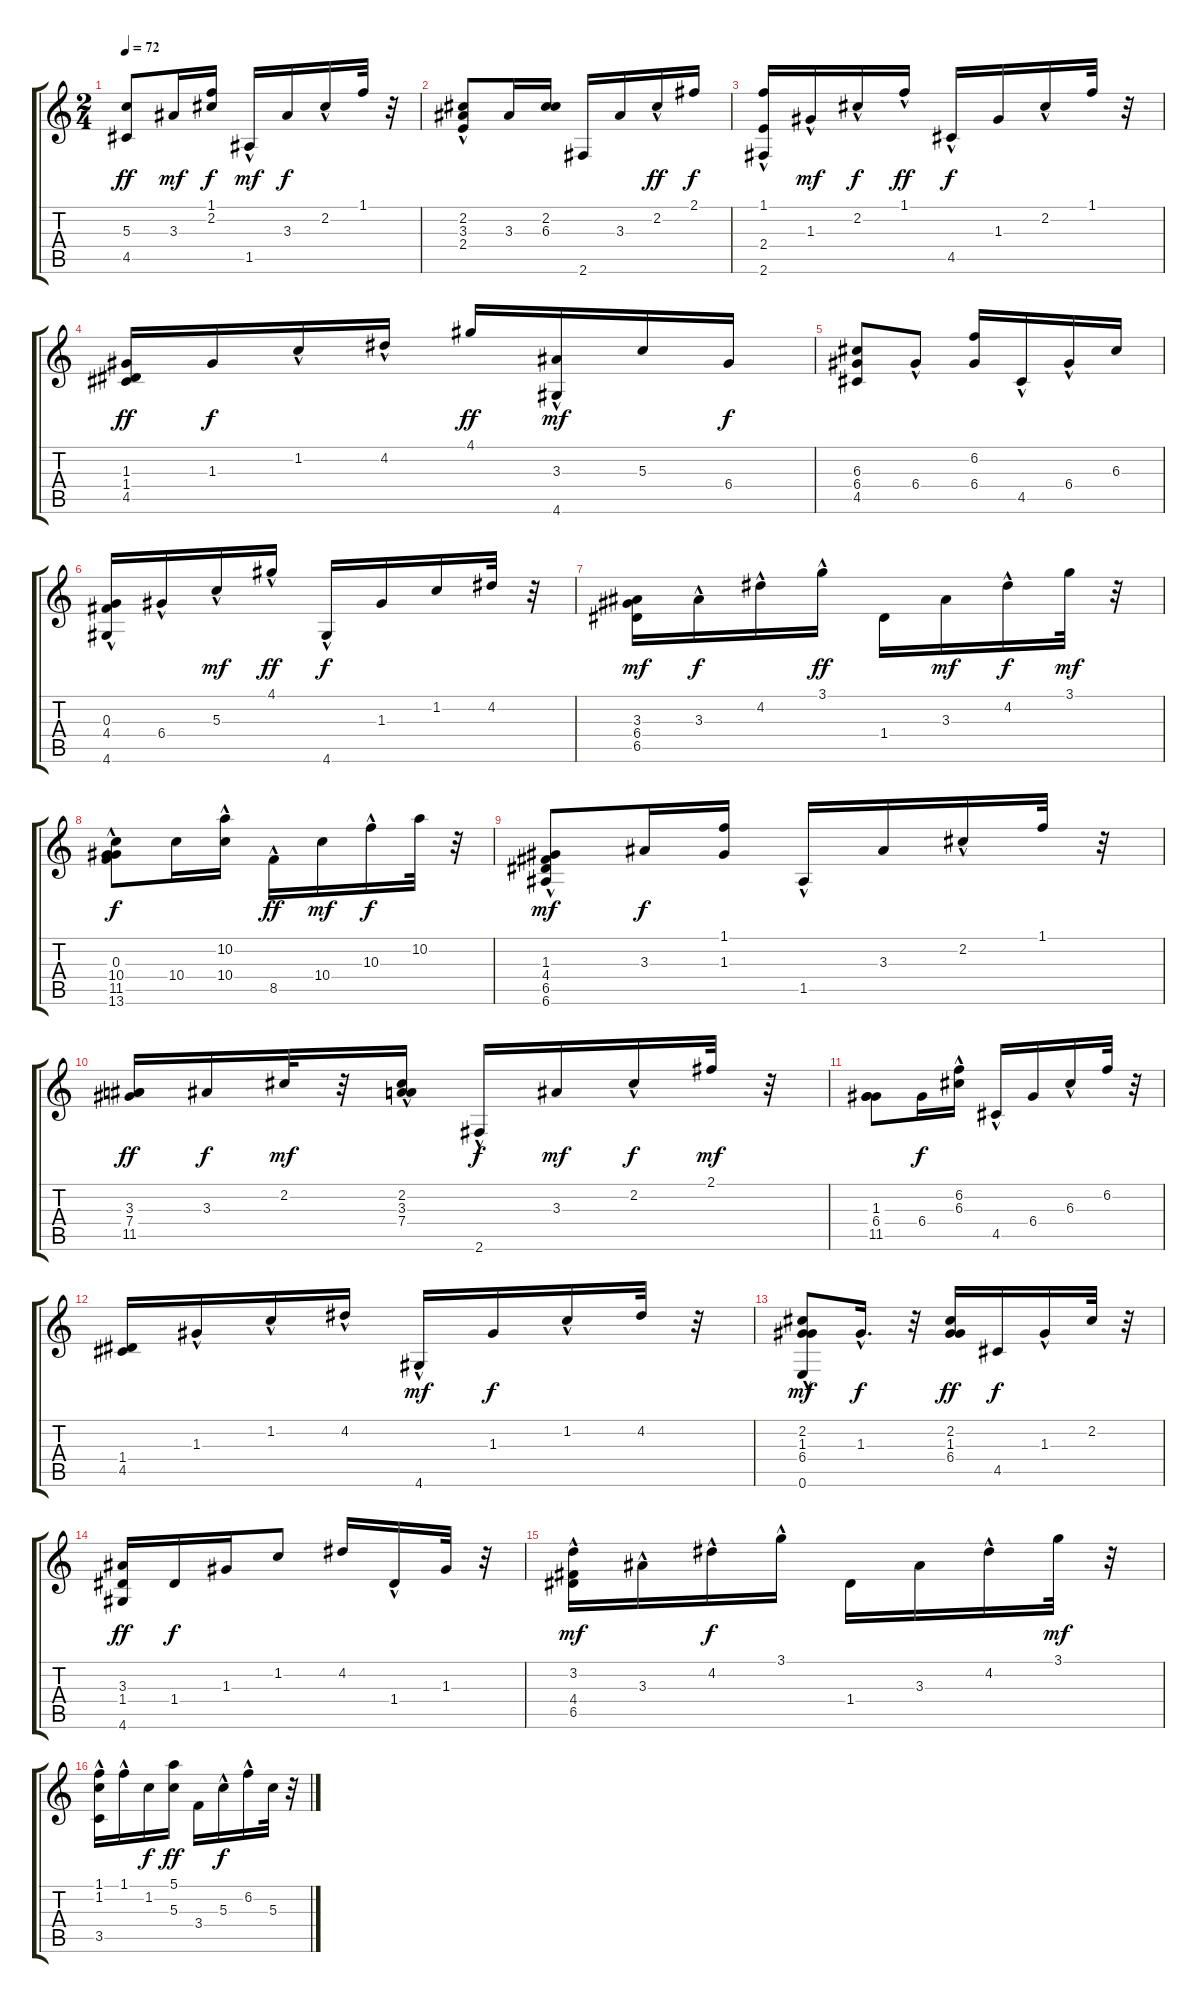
\track "" {instrument acousticguitarsteel}
\staff {score tabs}
\tuning (E4 B3 G3 D3 A2 E2) {hide}
\ts (2 4)
\tempo 72
\clef g2
\ks c
(5.3 4.5).8{dy ff} 3.3.16{dy mf} (1.1 2.2).16{dy f} 1.5{hac}.16{dy mf} 3.3.16{dy f} 2.2{hac}.16 1.1.32 r.32 |
(2.2 3.3{hac} 2.4).8 3.3.16 (2.2 6.3).16 2.6.16 3.3.16 2.2{hac}.16{dy ff} 2.1.16{dy f} |
(1.1 2.4{hac} 2.6).16 1.3{hac}.16{dy mf} 2.2{hac}.16{dy f} 1.1{hac}.16{dy ff} 4.5{hac}.16{dy f} 1.3.16 2.2{hac}.16 1.1.32 r.32 |
(1.3 1.4 4.5).16{dy ff} 1.3.16{dy f} 1.2{hac}.16 4.2{hac}.16 4.1.16{dy ff} (3.3 4.6{hac}).16{dy mf} 5.3.16 6.4.16{dy f} |
(6.3 6.4 4.5).8 6.4{hac}.8 (6.2 6.4).16 4.5{hac}.16 6.4{hac}.16 6.3.16 |
(0.3 4.4 4.6{hac}).16 6.4{hac}.16 5.3{hac}.16{dy mf} 4.1{hac}.16{dy ff} 4.6{hac}.16{dy f} 1.3.16 1.2.16 4.2.32 r.32 |
(3.3 6.4 6.5).16{dy mf} 3.3{hac}.16{dy f} 4.2{hac}.16 3.1{hac}.16{dy ff} 1.4.16 3.3.16{dy mf} 4.2{hac}.16{dy f} 3.1.32{dy mf} r.32 |
(0.3{hac} 10.4 11.5 13.6{hac}).8{dy f} 10.4.16 (10.2{hac} 10.4).16 8.5{hac}.16{dy ff} 10.4.16{dy mf} 10.3{hac}.16{dy f} 10.2.32 r.32 |
(1.3 4.4{hac} 6.5 6.6).8{dy mf} 3.3.16{dy f} (1.1 1.3).16 1.5{hac}.16 3.3.16 2.2{hac}.16 1.1.32 r.32 |
(3.3 7.4 11.5).16{dy ff} 3.3.16{dy f} 2.2.32{dy mf} r.32 (2.2 3.3{hac} 7.4).16 2.6{hac}.16{dy f} 3.3.16{dy mf} 2.2{hac}.16{dy f} 2.1.32{dy mf} r.32 |
(1.3 6.4 11.5).8 6.4.16{dy f} (6.2{hac} 6.3).16 4.5{hac}.16 6.4.16 6.3{hac}.16 6.2.32 r.32 |
(1.4 4.5).16 1.3{hac}.16 1.2{hac}.16 4.2{hac}.16 4.6{hac}.16{dy mf} 1.3.16{dy f} 1.2{hac}.16 4.2.32 r.32 |
(2.2{hac} 1.3{hac} 6.4{hac} 0.6).8{dy mf} 1.3{hac}.16{d dy f} r.32 (2.2 1.3 6.4).16{dy ff} 4.5.16{dy f} 1.3{hac}.16 2.2.32 r.32 |
(3.3 1.4 4.6).16{dy ff} 1.4.16{dy f} 1.3.16 1.2.8 4.2.16 1.4{hac}.16 1.3.32 r.32 |
(3.2 4.4 6.5{hac}).16{dy mf} 3.3{hac}.16 4.2{hac}.16{dy f} 3.1{hac}.16 1.4.16 3.3.16 4.2{hac}.16 3.1.32{dy mf} r.32 |
(1.1 1.2 3.5{hac}).16 1.1{hac}.16 1.2.16{dy f} (5.1 5.3).16{dy ff} 3.4.16 5.3{hac}.16{dy f} 6.2{hac}.16 5.3.32 r.32
